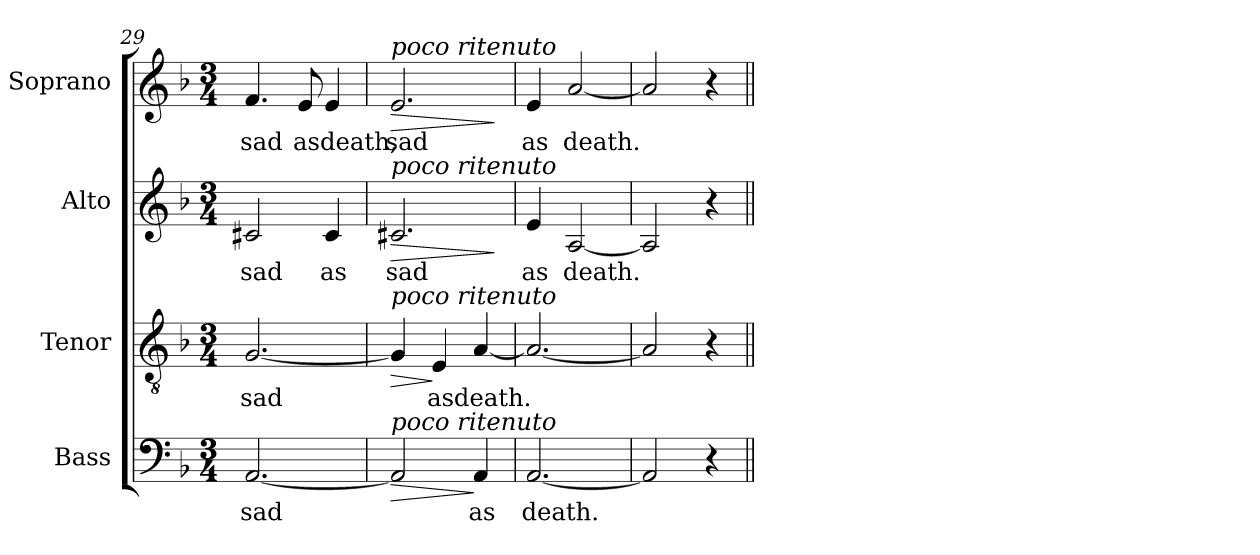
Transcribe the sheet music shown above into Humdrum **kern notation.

**kern	**text	**dynam	**kern	**text	**dynam	**kern	**text	**dynam	**kern	**text	**dynam
*part4	*part4	*part4	*part3	*part3	*part3	*part2	*part2	*part2	*part1	*part1	*part1
*staff4	*staff4	*staff4	*staff3	*staff3	*staff3	*staff2	*staff2	*staff2	*staff1	*staff1	*staff1
*I"Bass	*	*	*I"Tenor	*	*	*I"Alto	*	*	*I"Soprano	*	*
*I'B.	*	*	*I'T.	*	*	*I'A.	*	*	*I'S.	*	*
*clefF4	*	*	*clefGv2	*	*	*clefG2	*	*	*clefG2	*	*
*	*	*	*ITrd7c12	*	*	*	*	*	*	*	*
*k[b-]	*	*	*k[b-]	*	*	*k[b-]	*	*	*k[b-]	*	*
*F:	*	*	*F:	*	*	*F:	*	*	*F:	*	*
*M3/4	*	*	*M3/4	*	*	*M3/4	*	*	*M3/4	*	*
=29	=29	=29	=29	=29	=29	=29	=29	=29	=29	=29	=29
!	!LO:LY:b:color=#000000	!	!	!	!	!	!	!	!	!	!
!	!	!	!	!LO:LY:b:color=#000000	!	!	!	!	!	!	!
!	!	!	!	!	!	!	!LO:LY:b:color=#000000	!	!	!	!
!	!	!	!	!	!	!	!	!	!	!LO:LY:b:color=#000000	!
[2.AAi/	sad	.	[2.GGi/	sad	.	2c#Xi/	sad	.	4.fi/	sad	.
!	!	!	!	!	!	!	!	!	!	!LO:LY:b:color=#000000	!
.	.	.	.	.	.	.	.	.	8ei/	as	.
!	!	!	!	!	!	!	!LO:LY:b:color=#000000	!	!	!	!
!	!	!	!	!	!	!	!	!	!	!LO:LY:b:color=#000000	!
.	.	.	.	.	.	4c#i/	as	.	4ei/	death,	.
=30	=30	=30	=30	=30	=30	=30	=30	=30	=30	=30	=30
!	!	!LO:HP:b	!	!	!LO:HP:b	!	!	!	!	!	!
!	!	!	!	!	!	!	!LO:LY:b:color=#000000	!LO:HP:b	!	!	!
!	!	!	!	!	!	!	!	!	!LO:TX:a:i:t=poco ritenuto	!	!
!	!	!	!	!	!	!LO:TX:a:i:t=poco ritenuto	!	!	!	!	!
!	!	!	!LO:TX:a:i:t=poco ritenuto	!	!	!	!	!	!	!	!
!LO:TX:a:i:t=poco ritenuto	!	!	!	!	!	!	!	!	!	!	!
!	!	!	!	!	!	!	!	!	!	!LO:LY:b:color=#000000	!LO:HP:b
2AAi/]	.	>	4GGi/]	.	>	2.c#Xi/	sad	>	2.ei/	sad	>
!	!	!	!	!LO:LY:b:color=#000000	!	!	!	!	!	!	!
.	.	.	4EEi/	as	]	.	.	.	.	.	.
!	!LO:LY:b:color=#000000	!	!	!	!	!	!	!	!	!	!
!	!	!	!	!LO:LY:b:color=#000000	!	!	!	!	!	!	!
4AAi/	as	]	[4AAi/	death.	.	.	.	.	.	.	.
.	.	.	.	.	.	.	.	]	.	.	]
=31	=31	=31	=31	=31	=31	=31	=31	=31	=31	=31	=31
!	!LO:LY:b:color=#000000	!	!	!	!	!	!	!	!	!	!
!	!	!	!	!	!	!	!LO:LY:b:color=#000000	!	!	!	!
!	!	!	!	!	!	!	!	!	!	!LO:LY:b:color=#000000	!
[2.AAi/	death.	.	2.AAi/_	.	.	4ei/	as	.	4ei/	as	.
!	!	!	!	!	!	!	!LO:LY:b:color=#000000	!	!	!	!
!	!	!	!	!	!	!	!	!	!	!LO:LY:b:color=#000000	!
.	.	.	.	.	.	[2Ai/	death.	.	[2ai/	death.	.
=32	=32	=32	=32	=32	=32	=32	=32	=32	=32	=32	=32
2AAi/]	.	.	2AAi/]	.	.	2Ai/]	.	.	2ai/]	.	.
4r	.	.	4r	.	.	4r	.	.	4r	.	.
=||	=||	=||	=||	=||	=||	=||	=||	=||	=||	=||	=||
*-	*-	*-	*-	*-	*-	*-	*-	*-	*-	*-	*-
